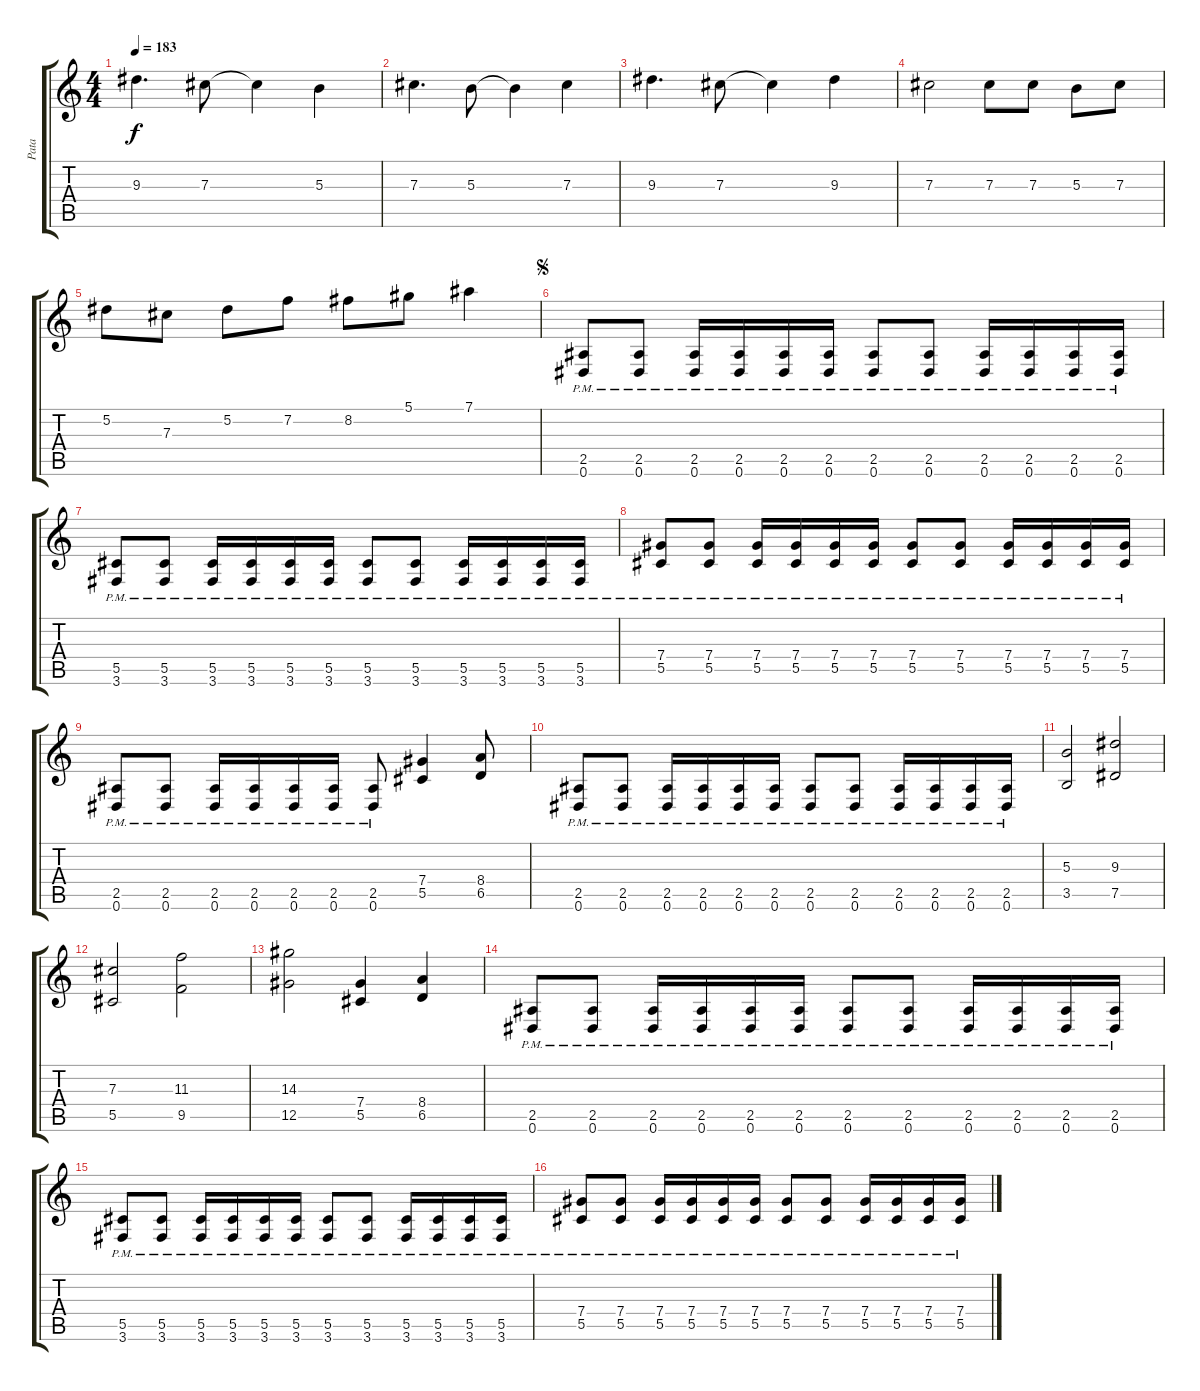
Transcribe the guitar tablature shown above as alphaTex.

\track ("Pata" "Pata") {instrument distortionguitar}
\staff {score tabs}
\tuning (Eb4 Bb3 Gb3 Db3 Ab2 Eb2) {hide}
\ts (4 4)
\tempo 183
\clef g2
\ks c
9.3.4{d dy f} 7.3.8 7.3{t}.4 5.3.4 |
7.3.4{d} 5.3.8 5.3{t}.4 7.3.4 |
9.3.4{d} 7.3.8 7.3{t}.4 9.3.4 |
7.3.2 7.3.8 7.3.8 5.3.8 7.3.8 |
5.2.8 7.3.8 5.2.8 7.2.8 8.2.8 5.1.8 7.1.4 |
\jump segno
(2.5{pm} 0.6{pm}).8 (2.5{pm} 0.6{pm}).8 (2.5{pm} 0.6{pm}).16 (2.5{pm} 0.6{pm}).16 (2.5{pm} 0.6{pm}).16 (2.5{pm} 0.6{pm}).16 (2.5{pm} 0.6{pm}).8 (2.5{pm} 0.6{pm}).8 (2.5{pm} 0.6{pm}).16 (2.5{pm} 0.6{pm}).16 (2.5{pm} 0.6{pm}).16 (2.5{pm} 0.6{pm}).16 |
(5.5{pm} 3.6{pm}).8 (5.5{pm} 3.6{pm}).8 (5.5{pm} 3.6{pm}).16 (5.5{pm} 3.6{pm}).16 (5.5{pm} 3.6{pm}).16 (5.5{pm} 3.6{pm}).16 (5.5{pm} 3.6{pm}).8 (5.5{pm} 3.6{pm}).8 (5.5{pm} 3.6{pm}).16 (5.5{pm} 3.6{pm}).16 (5.5{pm} 3.6{pm}).16 (5.5{pm} 3.6{pm}).16 |
(7.4{pm} 5.5{pm}).8 (7.4{pm} 5.5{pm}).8 (7.4{pm} 5.5{pm}).16 (7.4{pm} 5.5{pm}).16 (7.4{pm} 5.5{pm}).16 (7.4{pm} 5.5{pm}).16 (7.4{pm} 5.5{pm}).8 (7.4{pm} 5.5{pm}).8 (7.4{pm} 5.5{pm}).16 (7.4{pm} 5.5{pm}).16 (7.4{pm} 5.5{pm}).16 (7.4{pm} 5.5{pm}).16 |
(2.5{pm} 0.6{pm}).8 (2.5{pm} 0.6{pm}).8 (2.5{pm} 0.6{pm}).16 (2.5{pm} 0.6{pm}).16 (2.5{pm} 0.6{pm}).16 (2.5{pm} 0.6{pm}).16 (2.5{pm} 0.6{pm}).8 (7.4 5.5).4 (8.4 6.5).8 |
(2.5{pm} 0.6{pm}).8 (2.5{pm} 0.6{pm}).8 (2.5{pm} 0.6{pm}).16 (2.5{pm} 0.6{pm}).16 (2.5{pm} 0.6{pm}).16 (2.5{pm} 0.6{pm}).16 (2.5{pm} 0.6{pm}).8 (2.5{pm} 0.6{pm}).8 (2.5{pm} 0.6{pm}).16 (2.5{pm} 0.6{pm}).16 (2.5{pm} 0.6{pm}).16 (2.5{pm} 0.6{pm}).16 |
(5.3 3.5).2 (9.3 7.5).2 |
(7.3 5.5).2 (11.3 9.5).2 |
(14.3 12.5).2 (7.4 5.5).4 (8.4 6.5).4 |
(2.5{pm} 0.6{pm}).8 (2.5{pm} 0.6{pm}).8 (2.5{pm} 0.6{pm}).16 (2.5{pm} 0.6{pm}).16 (2.5{pm} 0.6{pm}).16 (2.5{pm} 0.6{pm}).16 (2.5{pm} 0.6{pm}).8 (2.5{pm} 0.6{pm}).8 (2.5{pm} 0.6{pm}).16 (2.5{pm} 0.6{pm}).16 (2.5{pm} 0.6{pm}).16 (2.5{pm} 0.6{pm}).16 |
(5.5{pm} 3.6{pm}).8 (5.5{pm} 3.6{pm}).8 (5.5{pm} 3.6{pm}).16 (5.5{pm} 3.6{pm}).16 (5.5{pm} 3.6{pm}).16 (5.5{pm} 3.6{pm}).16 (5.5{pm} 3.6{pm}).8 (5.5{pm} 3.6{pm}).8 (5.5{pm} 3.6{pm}).16 (5.5{pm} 3.6{pm}).16 (5.5{pm} 3.6{pm}).16 (5.5{pm} 3.6{pm}).16 |
(7.4{pm} 5.5{pm}).8 (7.4{pm} 5.5{pm}).8 (7.4{pm} 5.5{pm}).16 (7.4{pm} 5.5{pm}).16 (7.4{pm} 5.5{pm}).16 (7.4{pm} 5.5{pm}).16 (7.4{pm} 5.5{pm}).8 (7.4{pm} 5.5{pm}).8 (7.4{pm} 5.5{pm}).16 (7.4{pm} 5.5{pm}).16 (7.4{pm} 5.5{pm}).16 (7.4{pm} 5.5{pm}).16
